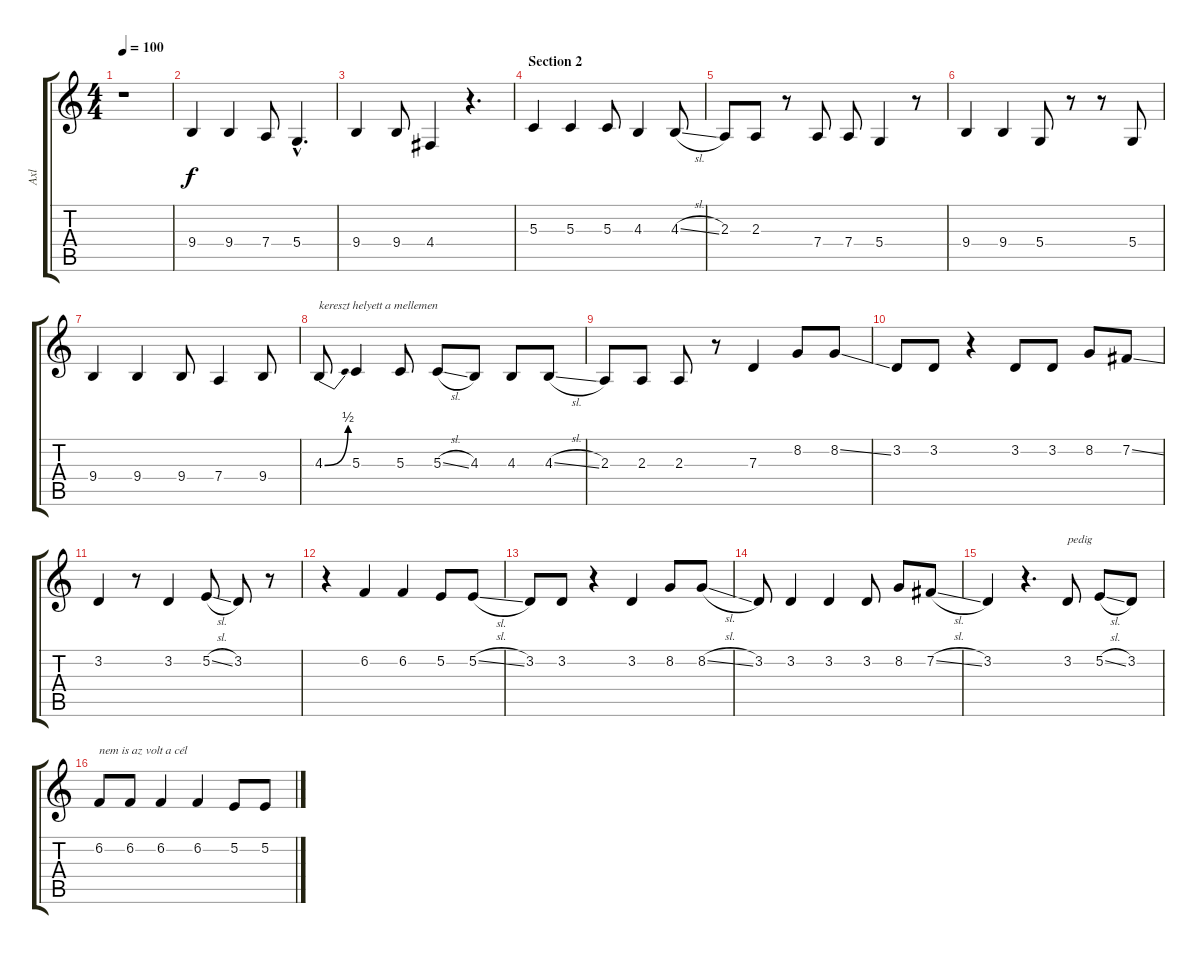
\track ("Axl" "Axl") {instrument lead2sawtooth}
\staff {score tabs}
\tuning (E4 B3 G3 D3 A2 E2) {hide}
\ts (4 4)
\tempo 100
\clef g2
\ks c
r.1{dy f} |
9.4.4 9.4.4 7.4.8 5.4{hac}.4{d} |
9.4.4 9.4.8 4.4.4 r.4{d} |
\section ("" "Section 2")
5.3.4 5.3.4 5.3.8 4.3.4 4.3{sl}.8 |
2.3.8 2.3.8 r.8 7.4.8 7.4.8 5.4.4 r.8 |
9.4.4 9.4.4 5.4.8 r.8 r.8 5.4.8 |
9.4.4 9.4.4 9.4.8 7.4.4 9.4.8 |
4.3{be (bend 0 0 60 2)}.8{txt "kereszt helyett a mellemen"} 5.3.4 5.3.8 5.3{sl}.8 4.3.8 4.3.8 4.3{sl}.8 |
2.3.8 2.3.8 2.3.8 r.8 7.3.4 8.2.8 8.2{ss}.8 |
3.2.8 3.2.8 r.4 3.2.8 3.2.8 8.2.8 7.2{ss}.8 |
3.2.4 r.8 3.2.4 5.2{sl}.8 3.2.8 r.8 |
r.4 6.2.4 6.2.4 5.2.8 5.2{sl}.8 |
3.2.8 3.2.8 r.4 3.2.4 8.2.8 8.2{sl}.8 |
3.2.8 3.2.4 3.2.4 3.2.8 8.2.8 7.2{sl}.8 |
3.2.4 r.4{d} 3.2.8{txt "pedig"} 5.2{sl}.8 3.2.8 |
6.2.8{txt "nem is az volt a cél"} 6.2.8 6.2.4 6.2.4 5.2.8 5.2{sl}.8
